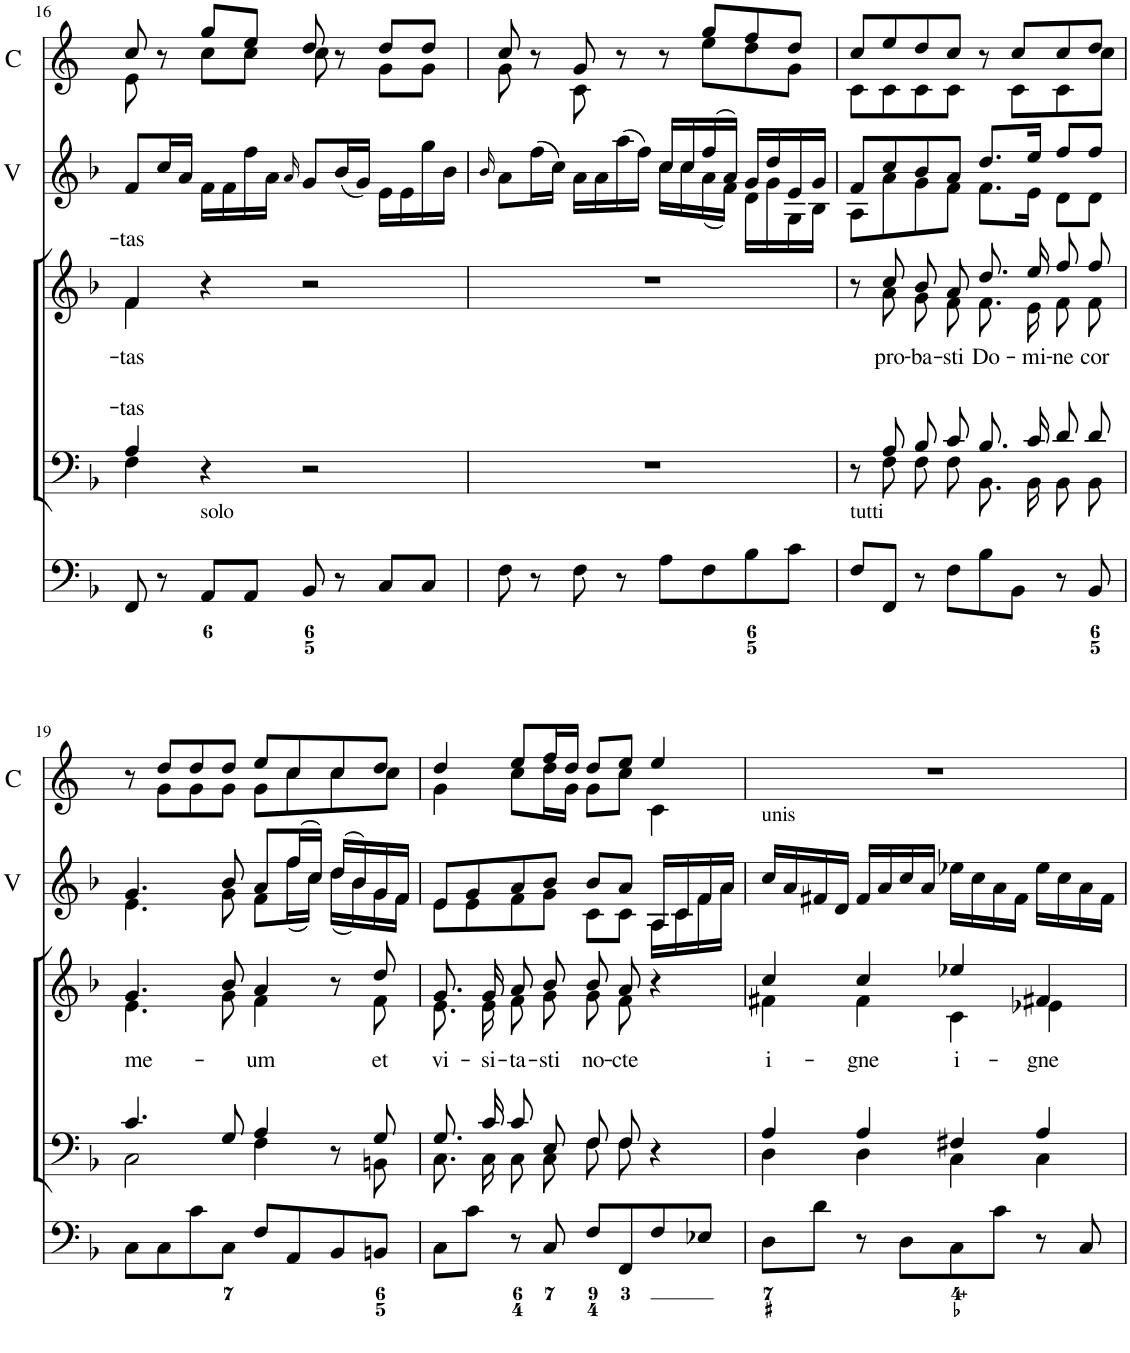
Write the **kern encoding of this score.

**kern	**kern	**text	**kern	**text	**kern	**kern	**kern	**kern
*part7	*part6	*part6	*part5	*part5	*part4	*part3	*part2	*part1
*staff7	*staff6	*staff6	*staff5	*staff5	*staff4	*staff3	*staff2	*staff1
*I"Organ	*I"Voice	*	*I"Voice	*	*I"Violin	*I"Violin	*I"2 Violini	*I"Corni in F
*	*	*	*	*	*I'Vln.	*I'Vln.	*I'V	*I'C
!!LO:PB:g=z
*clefF4	*clefF4	*	*clefG2	*	*clefG2	*clefG2	*clefG2	*clefG2
*	*	*	*	*	*	*	*	*Trd4c7
*k[b-]	*k[b-]	*	*k[b-]	*	*k[b-]	*k[b-]	*k[b-]	*k[]
*M4/4	*M4/4	*	*M4/4	*	*M4/4	*M4/4	*M4/4	*M4/4
*met(c)	*met(c)	*	*met(c)	*	*met(c)	*met(c)	*met(c)	*met(c)
=16	=16	=16	=16	=16	=16	=16	=16	=16
!	!	!LO:LY:a	!	!LO:LY:a	!	!	!	!
*	*^	*	*^	*	*	*	*	*
!	!	!	!	!	!	!LO:LY:b	!	!	!	!
*	*	*	*	*	*	*	*	*	*	*^
8FF/	4A/	4F\	-tas	4f/	4f\	-tas	8f/L	8f/L	8f/L	8cc/	8e\
8r	.	.	.	.	.	.	16cc/L	16cc/L	16cc/L	8r	8ryy
.	.	.	.	.	.	.	16a/JJ	16a/JJ	16a/JJ	.	.
!LO:TX:a:t=solo	!	!	!	!	!	!	!	!	!	!	!
8AA/L	4r	2.ryy	.	4r	2.ryy	.	16f/LL	16f/LL	16f\LL	8gg/L	8cc\L
.	.	.	.	.	.	.	16f/J	16f/J	16f\	.	.
8AA/J	.	.	.	.	.	.	16ff/L	16ff/L	16ff\	8ee/J	8cc\J
.	.	.	.	.	.	.	16a/JJ	16a/JJ	16a\JJ	.	.
.	.	.	.	.	.	.	16qa	16qa	16qa/	.	.
8BB-/	2r	.	.	2r	.	.	8g/L	8g/L	8g/L	8dd/	8cc\
8r	.	.	.	.	.	.	(16b-/L	(16b-/L	(16b-/L	8r	8ryy
.	.	.	.	.	.	.	16g/JJ)	16g/JJ)	16g/JJ)	.	.
8C/L	.	.	.	.	.	.	16e/LL	16e/LL	16e\LL	8dd/L	8g\L
.	.	.	.	.	.	.	16e/J	16e/J	16e\	.	.
8C/J	.	.	.	.	.	.	16gg/L	16gg/L	16gg\	8dd/J	8g\J
.	.	.	.	.	.	.	16b-/JJ	16b-/JJ	16b-\JJ	.	.
*	*v	*v	*	*	*	*	*	*	*	*	*
*	*	*	*v	*v	*	*	*	*	*	*
=17	=17	=17	=17	=17	=17	=17	=17	=17	=17
.	.	.	.	.	.	16qb-	16qb-/	.	.
*	*	*	*	*	*	*	*^	*	*
8F\	1r	.	1r	.	8r	8a\L	8a\L	2ryy	8cc/	8g\
8r	.	.	.	.	(16ff\LL	(16ff\L	(16ff\L	.	8r	8ryy
.	.	.	.	.	16cc\JJ)	16cc\JJ)	16cc\JJ)	.	.	.
8F\	.	.	.	.	16a\LL	16a\LL	16a\LL	.	8g/	8c\
.	.	.	.	.	16a\J	16a\J	16a\	.	.	.
8r	.	.	.	.	(16aa\L	(16aa\L	(16aa\	.	8r	4ryy
.	.	.	.	.	16ff\JJ)	16ff\JJ)	16ff\JJ)	.	.	.
8A\L	.	.	.	.	16cc/LL	16cc\LL	16cc/LL	16cc\LL	8r	.
.	.	.	.	.	16cc/J	16cc\J	16cc/	16cc\	.	.
8F\	.	.	.	.	(16a/L	(16ff\L	(16ff/	(16a\	8gg/L	8ee\L
.	.	.	.	.	16f/JJ)	16a\JJ)	16a/JJ)	16f\JJ)	.	.
8B-\	.	.	.	.	16d/LL	16g/LL	16g/LL	16d\LL	8ff/	8dd\
.	.	.	.	.	16g/J	16dd/J	16dd/	16g\	.	.
8c\J	.	.	.	.	16G/L	16e/L	16e/	16G\	8dd/J	8g\J
.	.	.	.	.	16B-/JJ	16g/JJ	16g/JJ	16B-\JJ	.	.
=18	=18	=18	=18	=18	=18	=18	=18	=18	=18	=18
*	*^	*	*^	*	*	*	*	*	*	*
!LO:TX:a:t=tutti	!	!	!	!	!	!	!	!	!	!	!	!
8F/L	8r	8ryy	.	8r	8ryy	.	8A/L	8f/L	8f/L	8A\L	8cc/L	8c\L
!	!	!	!	!	!	!LO:LY:b	!	!	!	!	!	!
8FF/J	8A/	8F\	.	8cc/	8a\	pro-	8a/J	8cc/J	8cc/	8a\	8ee/	8c\
!	!	!	!	!	!	!LO:LY:b	!	!	!	!	!	!
8r	8B-/L	8F\L	.	8b-/L	8g\L	-ba-	8g/L	8b-/L	8b-/	8g\	8dd/	8c\
!	!	!	!	!	!	!LO:LY:b	!	!	!	!	!	!
8F\L	8c/J	8F\J	.	8a/J	8f\J	-sti	8f/J	8a/J	8a/J	8f\J	8cc/J	8c\J
!	!	!	!	!	!	!LO:LY:b	!	!	!	!	!	!
8B-\	8.B-/L	8.BB-\L	.	8.dd/L	8.f\L	Do-	8.f/L	8.dd\L	8.dd/L	8.f\L	8r	8ryy
8BB-\J	.	.	.	.	.	.	.	.	.	.	8cc/L	8c\L
!	!	!	!	!	!	!LO:LY:b	!	!	!	!	!	!
.	16c/Jk	16BB-\Jk	.	16ee/Jk	16e\Jk	-mi-	16e/Jk	16ee\Jk	16ee/Jk	16e\Jk	.	.
!	!	!	!	!	!	!LO:LY:b	!	!	!	!	!	!
8r	8d/L	8BB-\L	.	8ff/L	8f\L	-ne	8d/L	8ff\L	8ff/L	8d\L	8cc/	8c\
!	!	!	!	!	!	!LO:LY:b	!	!	!	!	!	!
8BB-/	8d/J	8BB-\J	.	8ff/J	8f\J	cor	8d/J	8ff\J	8ff/J	8d\J	8dd/J	8cc\J
!!LO:LB:g=z	!!
=19	=19	=19	=19	=19	=19	=19	=19	=19	=19	=19	=19	=19
!	!	!	!	!	!	!LO:LY:b	!	!	!	!	!	!
8C\L	4.c/	2C\	.	4.g/	4.e\	me-	4.e	4.g	4.g/	4.e\	8r	8ryy
8C\	.	.	.	.	.	.	.	.	.	.	8dd/L	8g\L
8c\	.	.	.	.	.	.	.	.	.	.	8dd/	8g\
8C\J	8G/	.	.	8b-/	8g\	.	8g	8b-	8b-/	8g\	8dd/J	8g\J
!	!	!	!	!	!	!LO:LY:b	!	!	!	!	!	!
8F/L	4A/	4F\	.	4a/	4f\	-um	8f/L	8a\L	8a/L	8f\L	8ee/L	8g\L
8AA/	.	.	.	.	.	.	(16ff/L	(16ff\L	(16ff/L	(16ff\L	8cc/	8cc\
.	.	.	.	.	.	.	16cc/JJ)	16cc\JJ)	16cc/JJ)	16cc\JJ)	.	.
8BB-/	8r	8ryy	.	8r	8ryy	.	(16dd/LL	(16dd/LL	(16dd/LL	(16dd\LL	8cc/	8cc\
.	.	.	.	.	.	.	16b-/J)	16b-/J)	16b-/)	16b-\)	.	.
!	!	!	!	!	!	!LO:LY:b	!	!	!	!	!	!
8BBn/J	8G/	8BBn\	.	8dd/	8f\	et	16g/L	16g/L	16g/	16g\	8dd/J	8cc\J
.	.	.	.	.	.	.	16f/JJ	16f/JJ	16f/JJ	16f\JJ	.	.
=20	=20	=20	=20	=20	=20	=20	=20	=20	=20	=20	=20	=20
!	!	!	!	!	!	!LO:LY:b	!	!	!	!	!	!
8C\L	8.G/L	8.C\L	.	8.g/L	8.e\L	vi-	8e/L	8e/L	8e/L	8e\L	4dd/	4g\
8c\J	.	.	.	.	.	.	8e/J	8g/J	8g/	8e\	.	.
!	!	!	!	!	!	!LO:LY:b	!	!	!	!	!	!
.	16c/Jk	16C\Jk	.	16g/Jk	16e\Jk	-si-	.	.	.	.	.	.
!	!	!	!	!	!	!LO:LY:b	!	!	!	!	!	!
8r	8c/L	8C\L	.	8a/L	8f\L	-ta-	8f/L	8a/L	8a/	8f\	8ee/L	8cc\L
!	!	!	!	!	!	!LO:LY:b	!	!	!	!	!	!
8C/	8E/J	8C\J	.	8b-/J	8g\J	-sti	8g/J	8b-/J	8b-/J	8g\J	16ff/L	16dd\L
.	.	.	.	.	.	.	.	.	.	.	16dd/JJ	16g\JJ
!	!	!	!	!	!	!LO:LY:b	!	!	!	!	!	!
8F/L	8F/L	8F\L	.	8b-/L	8g\L	no-	8c/L	8b-/L	8b-/L	8c\L	8dd/L	8g\L
!	!	!	!	!	!	!LO:LY:b	!	!	!	!	!	!
8FF/	8F/J	8F\J	.	8a/J	8f\J	-cte	8c/J	8a/J	8a/J	8c\J	8ee/J	8cc\J
8F/	4r	4ryy	.	4r	4ryy	.	16A/LL	16A/LL	16A/LL	16A\LL	4ee/	4c\
.	.	.	.	.	.	.	16c/J	16c/J	16c/	16c\	.	.
8E-X/J	.	.	.	.	.	.	16f/L	16f/L	16f/	16f\	.	.
.	.	.	.	.	.	.	16a/JJ	16a/JJ	16a/JJ	16a\JJ	.	.
*	*	*	*	*	*	*	*	*	*	*	*v	*v
=21	=21	=21	=21	=21	=21	=21	=21	=21	=21	=21	=21
!	!	!	!	!	!	!	!	!	!LO:TX:a:t=unis	!	!
!	!	!	!	!	!	!	!	!LO:TX:a:t=unis	!	!	!
!	!	!	!	!	!	!	!LO:TX:a:t=unis	!	!	!	!
!	!	!	!	!	!	!LO:LY:b	!	!	!	!	!
*	*	*	*	*	*	*	*	*	*v	*v	*
8D\L	4A/	4D\	.	4cc/	4f#X\	i-	16cc/LL	16cc/LL	16cc/LL	1r
.	.	.	.	.	.	.	16a/J	16a/J	16a/	.
8d\J	.	.	.	.	.	.	16f#X/L	16f#X/L	16f#X/	.
.	.	.	.	.	.	.	16d/JJ	16d/JJ	16d/JJ	.
!	!	!	!	!	!	!LO:LY:b	!	!	!	!
8r	4A/	4D\	.	4cc/	4f#\	-gne	16f#/LL	16f#/LL	16f#/LL	.
.	.	.	.	.	.	.	16a/J	16a/J	16a/	.
8D\L	.	.	.	.	.	.	16cc/L	16cc/L	16cc/	.
.	.	.	.	.	.	.	16a/JJ	16a/JJ	16a/JJ	.
!	!	!	!	!	!	!LO:LY:b	!	!	!	!
8C\	4F#X/	4C\	.	4ee-X/	4c\	i-	16ee-X\LL	16ee-X\LL	16ee-X\LL	.
.	.	.	.	.	.	.	16cc\J	16cc\J	16cc\	.
8c\J	.	.	.	.	.	.	16a\L	16a\L	16a\	.
.	.	.	.	.	.	.	16f#\JJ	16f#\JJ	16f#\JJ	.
!	!	!	!	!	!	!LO:LY:b	!	!	!	!
8r	4A/	4C\	.	4f#X/	4e-X\	-gne	16ee-\LL	16ee-\LL	16ee-\LL	.
.	.	.	.	.	.	.	16cc\J	16cc\J	16cc\	.
8C/	.	.	.	.	.	.	16a\L	16a\L	16a\	.
.	.	.	.	.	.	.	16f#\JJ	16f#\JJ	16f#\JJ	.
*	*v	*v	*	*	*	*	*	*	*	*
*	*	*	*v	*v	*	*	*	*	*
=	=	=	=	=	=	=	=	=
*-	*-	*-	*-	*-	*-	*-	*-	*-
